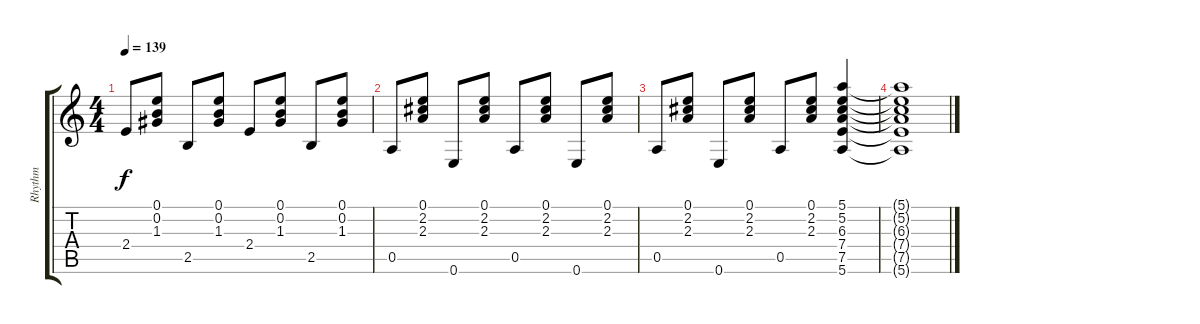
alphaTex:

\track ("Rhythm" "Rhythm") {instrument electricguitarclean}
\staff {score tabs}
\tuning (E4 B3 G3 D3 A2 E2) {hide}
\ts (4 4)
\tempo 139
\clef g2
\ks c
2.4.8{dy f} (0.1 0.2 1.3).8 2.5.8 (0.1 0.2 1.3).8 2.4.8 (0.1 0.2 1.3).8 2.5.8 (0.1 0.2 1.3).8 |
0.5.8 (0.1 2.2 2.3).8 0.6.8 (0.1 2.2 2.3).8 0.5.8 (0.1 2.2 2.3).8 0.6.8 (0.1 2.2 2.3).8 |
0.5.8 (0.1 2.2 2.3).8 0.6.8 (0.1 2.2 2.3).8 0.5.8 (0.1 2.2 2.3).8 (5.1 5.2 6.3 7.4 7.5 5.6).4 |
(5.1{t} 5.2{t} 6.3{t} 7.4{t} 7.5{t} 5.6{t}).1
